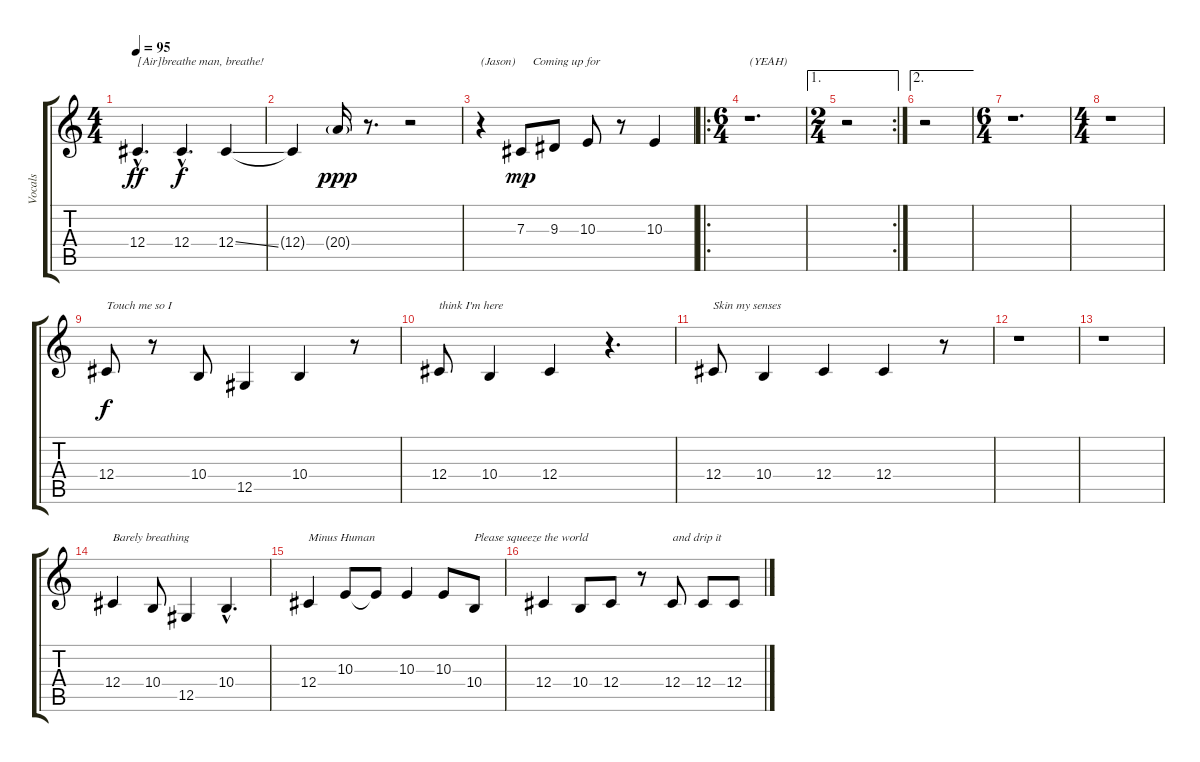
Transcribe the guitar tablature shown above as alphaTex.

\track ("Vocals" "Vocals") {instrument violin}
\staff {score tabs}
\tuning (Eb4 Bb3 Gb3 Db3 Ab2 Db2) {hide}
\ts (4 4)
\tempo 95
\clef g2
\ks c
12.4{hac}.4{d txt "[Air]breathe man, breathe!" dy ff balance 8 instrument violin} 12.4{hac}.4{d dy f} 12.4{ss}.4 |
12.4{t}.4 20.4{g}.16{dy ppp} r.8{d} r.2 |
r.4{txt "(Jason)"} 7.3.8{txt "    Coming up for" dy mp balance 2 instrument contrabass} 9.3.8 10.3.8 r.8 10.3.4 |
\ro
\ts (6 4)
r.1{d txt "(YEAH)" balance 8 instrument violin} |
\ae 1
\rc 2
\ts (2 4)
r.2 |
\ae 2
r.2 |
\ts (6 4)
r.1{d} |
\ts (4 4)
r.1 |
12.4.8{txt "Touch me so I" dy f} r.8 10.4.8 12.5.4 10.4.4 r.8 |
12.4.8{txt "think I'm here"} 10.4.4 12.4.4 r.4{d} |
12.4.8{txt "Skin my senses"} 10.4.4 12.4.4 12.4.4 r.8 |
r.1 |
r.1 |
12.4.4{txt "Barely breathing"} 10.4.8 12.5.4 10.4{hac}.4{d} |
12.4.4{txt "Minus Human"} 10.3.8 10.3{t}.8 10.3.4 10.3.8 10.4.8{txt "Please squeeze the world "} |
12.4.4 10.4.8 12.4.8 r.8 12.4.8{txt "and drip it"} 12.4.8 12.4.8
